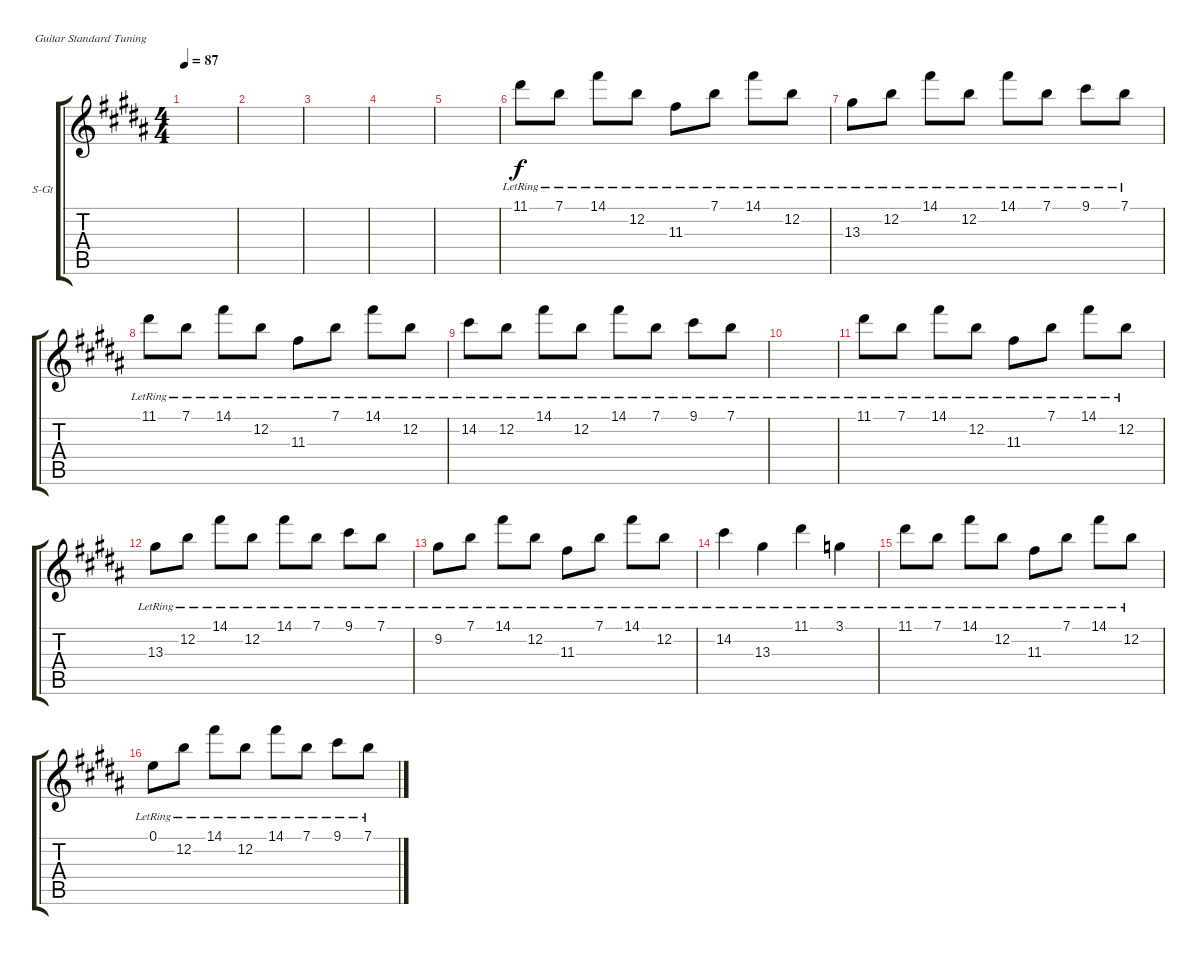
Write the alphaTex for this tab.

\defaultSystemsLayout 4
\bracketExtendMode groupsimilarinstruments
\firstSystemTrackNameOrientation horizontal
\otherSystemsTrackNameOrientation horizontal
\track ("Steel Guitar" "S-Gt") {instrument acousticguitarsteel}
\staff {score tabs}
\tuning (E4 B3 G3 D3 A2 E2)
\ts (4 4)
\scale
0.394725
\tempo 87
\accidentals auto
\clef g2
\ottava regular
\simile none
\scale
0.553957
\ks b
|
\scale
0.316304
\scale
0.223022 |
\scale
0.289111
\scale
0.223022 |
\scale
0.333333 |
\scale
0.333333 |
\scale
0.333333 11.1{lr}.8 7.1{lr}.8 14.1{lr}.8 12.2{lr}.8 11.3{lr}.8 7.1{lr}.8 14.1{lr}.8 12.2{lr}.8 |
\scale
0.333333 13.3{lr}.8 12.2{lr}.8 14.1{lr}.8 12.2{lr}.8 14.1{lr}.8 7.1{lr}.8 9.1{lr}.8 7.1{lr}.8 |
\scale
0.333333 11.1{lr}.8 7.1{lr}.8 14.1{lr}.8 12.2{lr}.8 11.3{lr}.8 7.1{lr}.8 14.1{lr}.8 12.2{lr}.8 |
\scale
0.333333 14.2{lr}.8 12.2{lr}.8 14.1{lr}.8 12.2{lr}.8 14.1{lr}.8 7.1{lr}.8 9.1{lr}.8 7.1{lr}.8 |
\scale
0.333333 |
\scale
0.333333 11.1{lr}.8 7.1{lr}.8 14.1{lr}.8 12.2{lr}.8 11.3{lr}.8 7.1{lr}.8 14.1{lr}.8 12.2{lr}.8 |
\scale
0.333333 13.3{lr}.8 12.2{lr}.8 14.1{lr}.8 12.2{lr}.8 14.1{lr}.8 7.1{lr}.8 9.1{lr}.8 7.1{lr}.8 |
\scale
0.333333 9.2{lr}.8 7.1{lr}.8 14.1{lr}.8 12.2{lr}.8 11.3{lr}.8 7.1{lr}.8 14.1{lr}.8 12.2{lr}.8 |
\scale
0.333333 14.2{lr}.4 13.3{lr}.4 11.1{lr}.4 3.1{lr}.4 |
\scale
0.333333 11.1{lr}.8 7.1{lr}.8 14.1{lr}.8 12.2{lr}.8 11.3{lr}.8 7.1{lr}.8 14.1{lr}.8 12.2{lr}.8 |
\scale
0.333333 0.1{lr}.8 12.2{lr}.8 14.1{lr}.8 12.2{lr}.8 14.1{lr}.8 7.1{lr}.8 9.1{lr}.8 7.1{lr}.8
